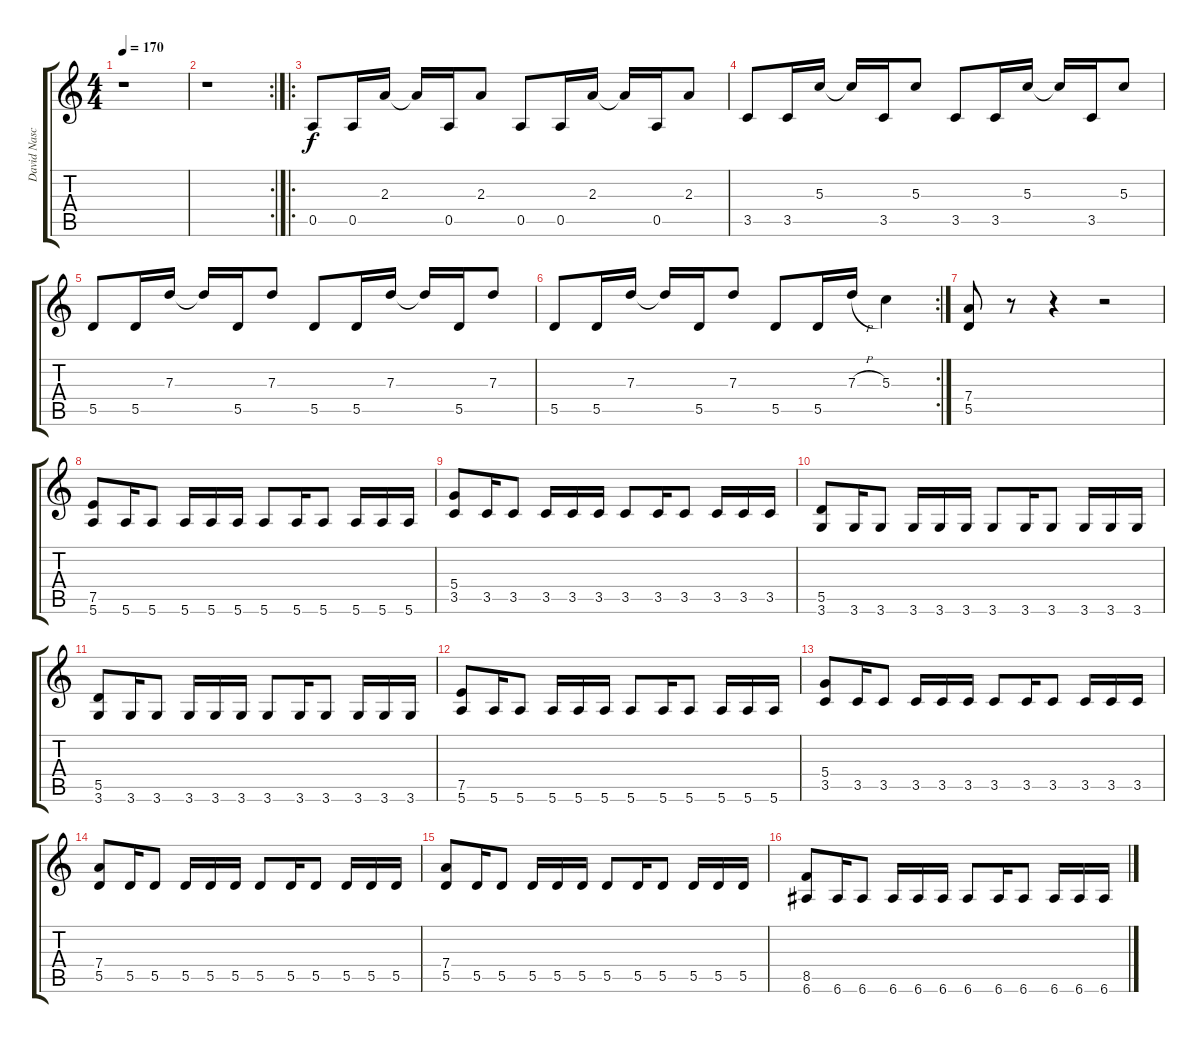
\track ("David Nascimento" "David Nasc") {instrument distortionguitar}
\staff {score tabs}
\tuning (E4 B3 G3 D3 A2 E2) {hide}
\ts (4 4)
\tempo 170
\clef g2
\ks c
r.1{dy f} |
\rc 2
r.1 |
\ro
0.5.8 0.5.16 2.3.16 2.3{t}.16 0.5.16 2.3.8 0.5.8 0.5.16 2.3.16 2.3{t}.16 0.5.16 2.3.8 |
3.5.8 3.5.16 5.3.16 5.3{t}.16 3.5.16 5.3.8 3.5.8 3.5.16 5.3.16 5.3{t}.16 3.5.16 5.3.8 |
5.5.8 5.5.16 7.3.16 7.3{t}.16 5.5.16 7.3.8 5.5.8 5.5.16 7.3.16 7.3{t}.16 5.5.16 7.3.8 |
\rc 2
5.5.8 5.5.16 7.3.16 7.3{t}.16 5.5.16 7.3.8 5.5.8 5.5.16 7.3{h}.16 5.3.4 |
(7.4 5.5).8 r.8 r.4 r.2 |
(7.5 5.6).8 5.6.16 5.6.8 5.6.16 5.6.16 5.6.16 5.6.8 5.6.16 5.6.8 5.6.16 5.6.16 5.6.16 |
(5.4 3.5).8 3.5.16 3.5.8 3.5.16 3.5.16 3.5.16 3.5.8 3.5.16 3.5.8 3.5.16 3.5.16 3.5.16 |
(5.5 3.6).8 3.6.16 3.6.8 3.6.16 3.6.16 3.6.16 3.6.8 3.6.16 3.6.8 3.6.16 3.6.16 3.6.16 |
(5.5 3.6).8 3.6.16 3.6.8 3.6.16 3.6.16 3.6.16 3.6.8 3.6.16 3.6.8 3.6.16 3.6.16 3.6.16 |
(7.5 5.6).8 5.6.16 5.6.8 5.6.16 5.6.16 5.6.16 5.6.8 5.6.16 5.6.8 5.6.16 5.6.16 5.6.16 |
(5.4 3.5).8 3.5.16 3.5.8 3.5.16 3.5.16 3.5.16 3.5.8 3.5.16 3.5.8 3.5.16 3.5.16 3.5.16 |
(7.4 5.5).8 5.5.16 5.5.8 5.5.16 5.5.16 5.5.16 5.5.8 5.5.16 5.5.8 5.5.16 5.5.16 5.5.16 |
(7.4 5.5).8 5.5.16 5.5.8 5.5.16 5.5.16 5.5.16 5.5.8 5.5.16 5.5.8 5.5.16 5.5.16 5.5.16 |
(8.5 6.6).8 6.6.16 6.6.8 6.6.16 6.6.16 6.6.16 6.6.8 6.6.16 6.6.8 6.6.16 6.6.16 6.6.16
